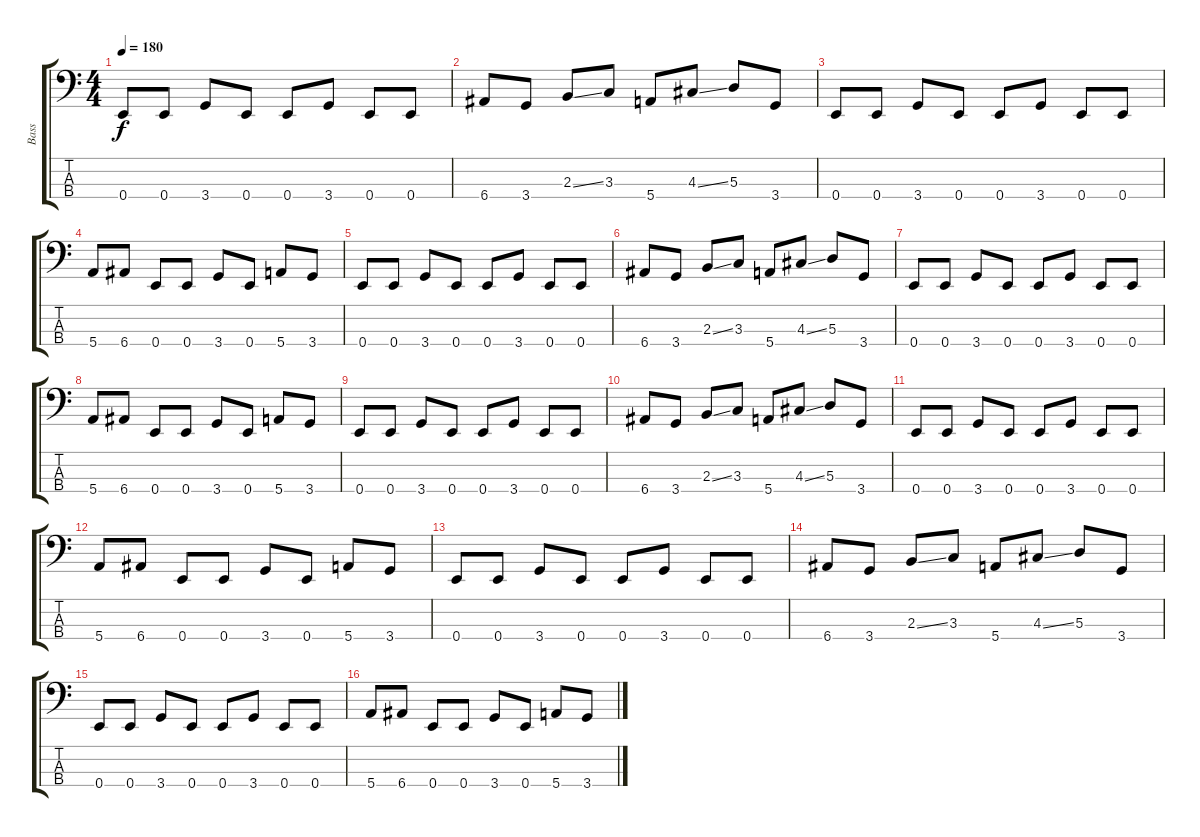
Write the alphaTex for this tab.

\track ("Bass" "Bass") {instrument electricbasspick}
\staff {score tabs}
\tuning (G2 D2 A1 E1) {hide}
\ts (4 4)
\tempo 180
\clef f4
\ks c
0.4.8{dy f} 0.4.8 3.4.8 0.4.8 0.4.8 3.4.8 0.4.8 0.4.8 |
6.4.8 3.4.8 2.3{ss}.8 3.3.8 5.4.8 4.3{ss}.8 5.3.8 3.4.8 |
0.4.8 0.4.8 3.4.8 0.4.8 0.4.8 3.4.8 0.4.8 0.4.8 |
5.4.8 6.4.8 0.4.8 0.4.8 3.4.8 0.4.8 5.4.8 3.4.8 |
0.4.8 0.4.8 3.4.8 0.4.8 0.4.8 3.4.8 0.4.8 0.4.8 |
6.4.8 3.4.8 2.3{ss}.8 3.3.8 5.4.8 4.3{ss}.8 5.3.8 3.4.8 |
0.4.8 0.4.8 3.4.8 0.4.8 0.4.8 3.4.8 0.4.8 0.4.8 |
5.4.8 6.4.8 0.4.8 0.4.8 3.4.8 0.4.8 5.4.8 3.4.8 |
0.4.8 0.4.8 3.4.8 0.4.8 0.4.8 3.4.8 0.4.8 0.4.8 |
6.4.8 3.4.8 2.3{ss}.8 3.3.8 5.4.8 4.3{ss}.8 5.3.8 3.4.8 |
0.4.8 0.4.8 3.4.8 0.4.8 0.4.8 3.4.8 0.4.8 0.4.8 |
5.4.8 6.4.8 0.4.8 0.4.8 3.4.8 0.4.8 5.4.8 3.4.8 |
0.4.8 0.4.8 3.4.8 0.4.8 0.4.8 3.4.8 0.4.8 0.4.8 |
6.4.8 3.4.8 2.3{ss}.8 3.3.8 5.4.8 4.3{ss}.8 5.3.8 3.4.8 |
0.4.8 0.4.8 3.4.8 0.4.8 0.4.8 3.4.8 0.4.8 0.4.8 |
5.4.8 6.4.8 0.4.8 0.4.8 3.4.8 0.4.8 5.4.8 3.4.8
